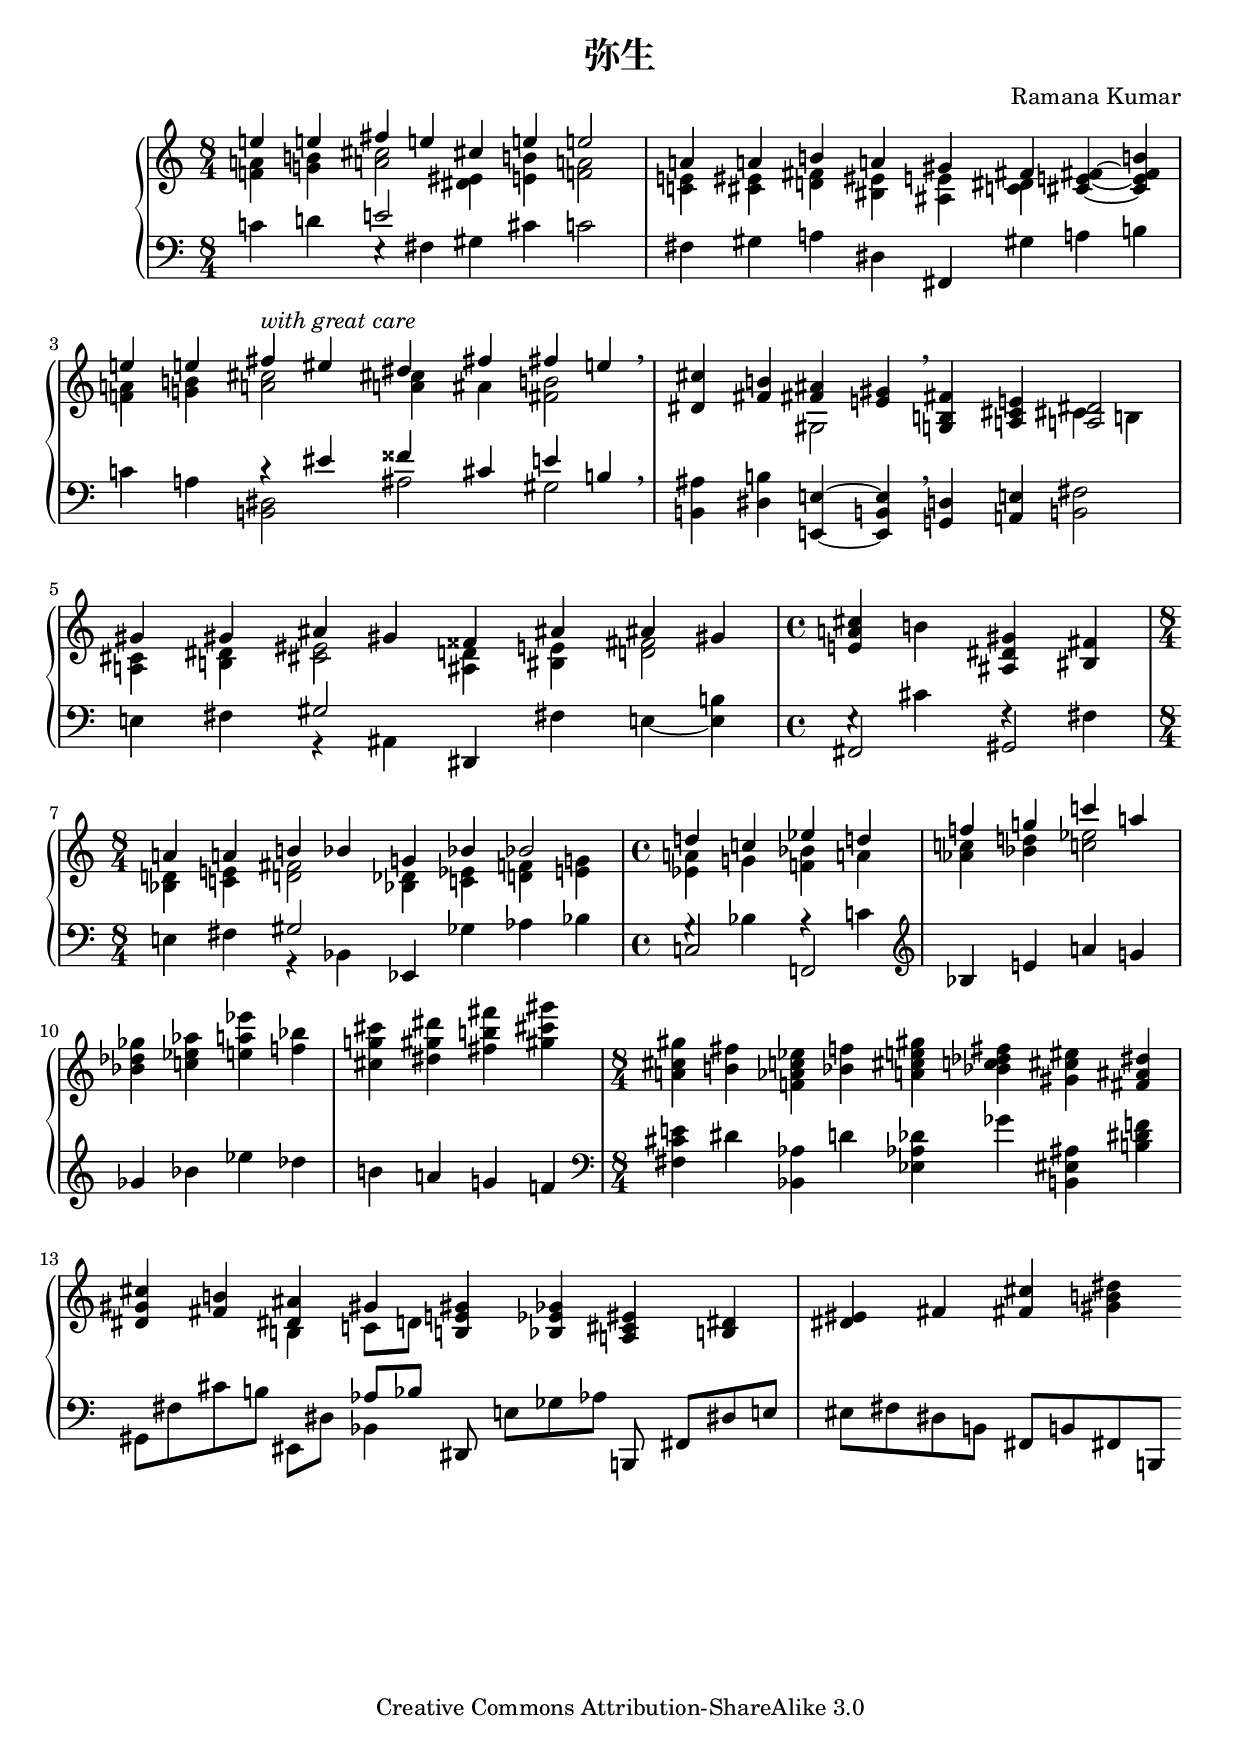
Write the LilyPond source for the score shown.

\version "2.15.39"

\header {
  title = "弥生"
  composer = "Ramana Kumar"
  date = "2012"
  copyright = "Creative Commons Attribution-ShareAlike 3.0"
}

#(ly:set-option 'point-and-click #f)

\score {
  \context PianoStaff <<
    \context Staff = right <<
      \accidentalStyle #'Score "dodecaphonic"
      \clef treble
      \time 8/4
      << {
        << {e''4 e'' fis'' e'' cis'' e'' e''2}
        \\ {<f' a'>4 <g' b'> <a' cis''>2 <dis' eis'>4  <e' b'> <f' a'>2} >>
      | << {a'4 a' b' a' gis' fis'}
        \\ {<c' e'>4 <cis' eis'> <d' fis'> <bis eis'> <ais e'> <c' dis'> } >>
        <cis' e' fis'>4 ~ <cis' e' fis' b'>
      | << {e''4 e'' fis'' -\markup{\italic "with great care"} eis'' dis'' fis'' fis'' e''}
        \\ {<f' a'>4 <g' b'> <a' cis''>2  <a' cis''>4 ais' <fis' b'>2} >> \breathe
      | <dis' cis''>4 <fis' b'> << {<fis' ais'>4 <e' gis'>} \\ gis2 >> \breathe
        <g b fis'>4 <a cis' e'> << <a dis'>2 \\ {cis'4 b} >>
      | << {gis'4 gis' ais' gis' fisis' ais' ais' gis'}
      \\ { <a cis'>4 <b dis'> <cis' eis'>2 <ais d'>4 <bis e'> <d' fis'>2 }>>
      | \time 4/4 <e' a' cis''>4 b' <ais dis' gis'> <bis fis'>
      | \time 8/4 << {a'4 a' b' bes' g' bes' bes'2} \\ { <bes d'>4 <c' e'> <d' fis'>2 <bes des'>4 <c' ees'> <d' f'> <e' g'>} >>
      | \time 4/4 << {d''4 c'' ees'' d''} \\ {<ees' a'>4 g' <f' bes'> a'} >>
      | << {f''4 g'' c''' a''} \\ {<aes' c''>4 <bes' d''> <c'' ees''>2} >>
      | <bes' des'' ges''>4 <c'' ees'' aes''> <e'' a'' ees'''> <f'' bes''>
      | <cis'' g'' cis'''> <dis'' gis'' dis'''> <fis'' b'' fis'''> <gis'' cis''' gis'''>
      | \time 8/4 <a' cis'' gis''> <b' fis''> <f' aes' c'' ees''> <bes' f''>
        <a' cis'' e'' gis''> <bes' c'' des'' fis''>
        <gis' cis'' eis''> <fis' ais' dis''>
      | <dis' gis' cis''> <fis' b'> << { <dis' ais'>  gis' } \\ { b c'8 d' } >>
      <b e' gis'>4 <bes ees' ges'> <a cis' eis'> <b dis'>
      | <dis' eis'> fis' <fis' cis''> <gis' b' dis''>
      } >>
    >>
    \context Staff = left <<
      \clef bass
      << {
        c'4 d' << e'2 \\ {e4\rest fis} >> gis cis' c'2
      | fis4 gis a dis fis, gis a b
      | c'4 a << {r4 eis' fisis' cis' e' b} \\ {<b, dis>2 ais gis} >> \breathe
      | <b, ais>4 <dis b> <e, e> ~ <e, b, e> \breathe <g, d>4 <a, e> <b, fis>2
      | e4 fis << gis2 \\ {r4 ais,} >> dis, fis e ~ <e b>
      | \time 4/4 << {fis,2 gis,} \\ {e4\rest cis' f\rest fis} >>
      | \time 8/4 e4 fis << gis2 \\ {r4 bes,} >> ees, ges aes bes
      | \time 4/4 << {c2 f,} \\ {g4\rest bes a\rest c'} >>
      | \clef treble bes4 e' a' g'
      | ges' bes' ees'' des''
      | b' a' g' f'
      | \time 8/4 \clef bass <fis cis' e'>4 dis' <bes, aes> d' <ees aes des'> ges' <b, eis ais> <b dis' f'>
        \set beatStructure = #'(2 2 2 2)
      | gis,8 fis cis' b << { s4 aes8 bes } \\ { eis, dis bes,4 } >>
        dis,8 e [ ges aes ] b,, fis, [ dis e ]
      | eis fis dis b, fis, b, fis, b,,
      } >>
    >>
  >>
}
